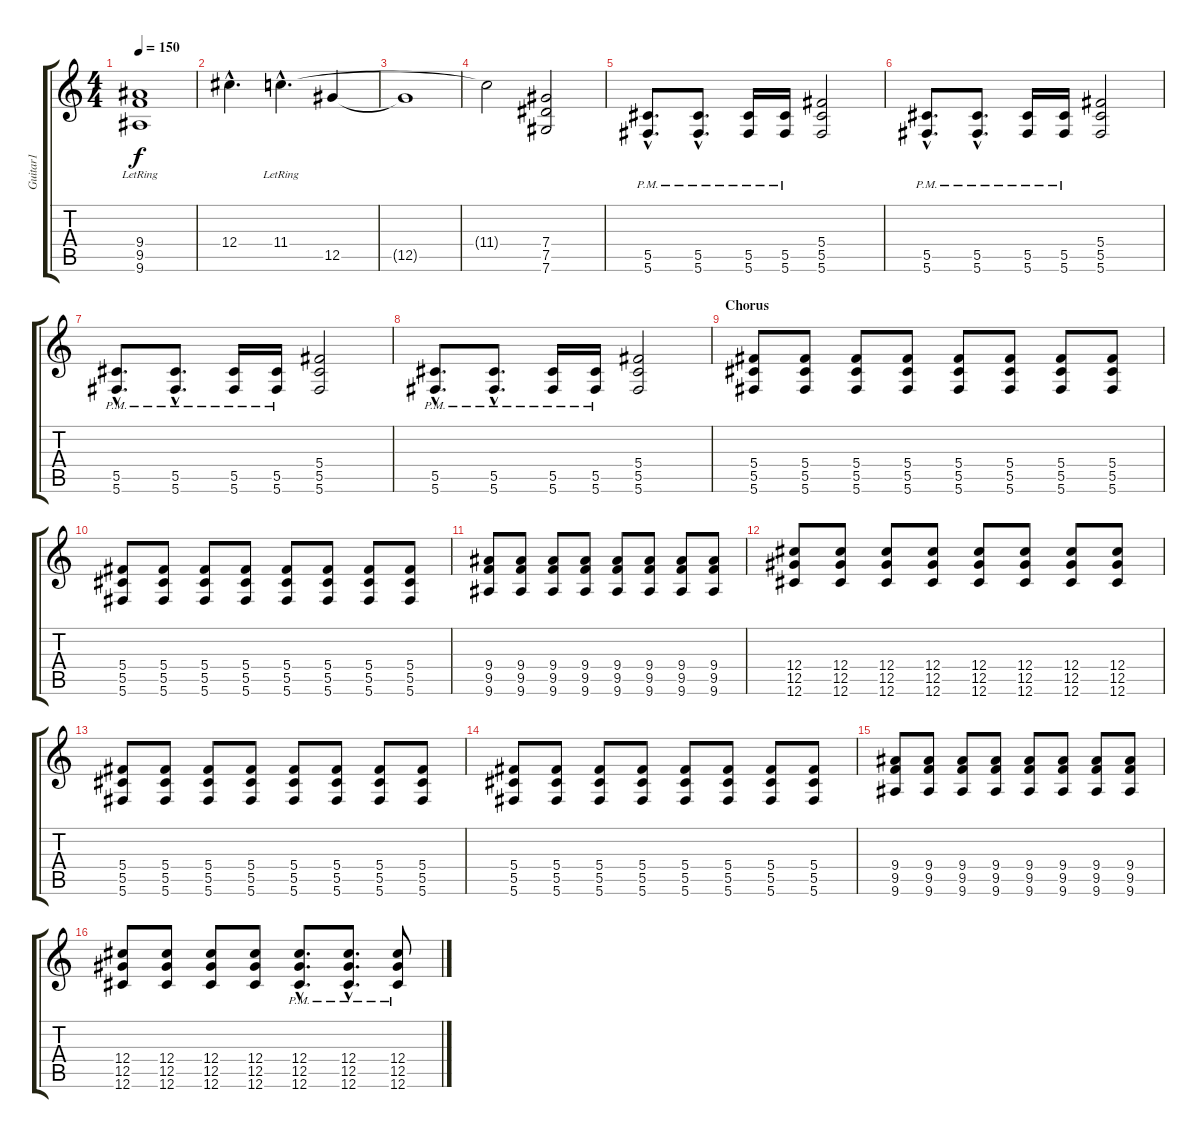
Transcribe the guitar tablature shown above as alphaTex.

\track ("Guitar1" "Guitar1") {instrument distortionguitar}
\staff {score tabs}
\tuning (Eb4 Bb3 Gb3 Db3 Ab2 Db2) {hide}
\ts (4 4)
\tempo 150
\clef g2
\ks c
(9.4 9.5{lr} 9.6{lr}).1{dy f} |
12.4{hac}.4{d} 11.4{hac lr}.4{d} 12.5.4 |
12.5{t}.1 |
11.4{t}.2 (7.4 7.5 7.6).2 |
(5.5{hac pm} 5.6{hac pm}).8{d} (5.5{hac pm} 5.6{hac pm}).8{d} (5.5{pm} 5.6{pm}).16 (5.5{pm} 5.6{pm}).16 (5.4 5.5 5.6).2 |
(5.5{hac pm} 5.6{hac pm}).8{d} (5.5{hac pm} 5.6{hac pm}).8{d} (5.5{pm} 5.6{pm}).16 (5.5{pm} 5.6{pm}).16 (5.4 5.5 5.6).2 |
(5.5{hac pm} 5.6{hac pm}).8{d} (5.5{hac pm} 5.6{hac pm}).8{d} (5.5{pm} 5.6{pm}).16 (5.5{pm} 5.6{pm}).16 (5.4 5.5 5.6).2 |
(5.5{hac pm} 5.6{hac pm}).8{d} (5.5{hac pm} 5.6{hac pm}).8{d} (5.5{pm} 5.6{pm}).16 (5.5{pm} 5.6{pm}).16 (5.4 5.5 5.6).2 |
\section ("" "Chorus")
(5.4 5.5 5.6).8 (5.4 5.5 5.6).8 (5.4 5.5 5.6).8 (5.4 5.5 5.6).8 (5.4 5.5 5.6).8 (5.4 5.5 5.6).8 (5.4 5.5 5.6).8 (5.4 5.5 5.6).8 |
(5.4 5.5 5.6).8 (5.4 5.5 5.6).8 (5.4 5.5 5.6).8 (5.4 5.5 5.6).8 (5.4 5.5 5.6).8 (5.4 5.5 5.6).8 (5.4 5.5 5.6).8 (5.4 5.5 5.6).8 |
(9.4 9.5 9.6).8 (9.4 9.5 9.6).8 (9.4 9.5 9.6).8 (9.4 9.5 9.6).8 (9.4 9.5 9.6).8 (9.4 9.5 9.6).8 (9.4 9.5 9.6).8 (9.4 9.5 9.6).8 |
(12.4 12.5 12.6).8 (12.4 12.5 12.6).8 (12.4 12.5 12.6).8 (12.4 12.5 12.6).8 (12.4 12.5 12.6).8 (12.4 12.5 12.6).8 (12.4 12.5 12.6).8 (12.4 12.5 12.6).8 |
(5.4 5.5 5.6).8 (5.4 5.5 5.6).8 (5.4 5.5 5.6).8 (5.4 5.5 5.6).8 (5.4 5.5 5.6).8 (5.4 5.5 5.6).8 (5.4 5.5 5.6).8 (5.4 5.5 5.6).8 |
(5.4 5.5 5.6).8 (5.4 5.5 5.6).8 (5.4 5.5 5.6).8 (5.4 5.5 5.6).8 (5.4 5.5 5.6).8 (5.4 5.5 5.6).8 (5.4 5.5 5.6).8 (5.4 5.5 5.6).8 |
(9.4 9.5 9.6).8 (9.4 9.5 9.6).8 (9.4 9.5 9.6).8 (9.4 9.5 9.6).8 (9.4 9.5 9.6).8 (9.4 9.5 9.6).8 (9.4 9.5 9.6).8 (9.4 9.5 9.6).8 |
(12.4 12.5 12.6).8 (12.4 12.5 12.6).8 (12.4 12.5 12.6).8 (12.4 12.5 12.6).8 (12.4{hac pm} 12.5{hac pm} 12.6{hac pm}).8{d} (12.4{hac pm} 12.5{hac pm} 12.6{hac pm}).8{d} (12.4{pm} 12.5{pm} 12.6{pm}).8
